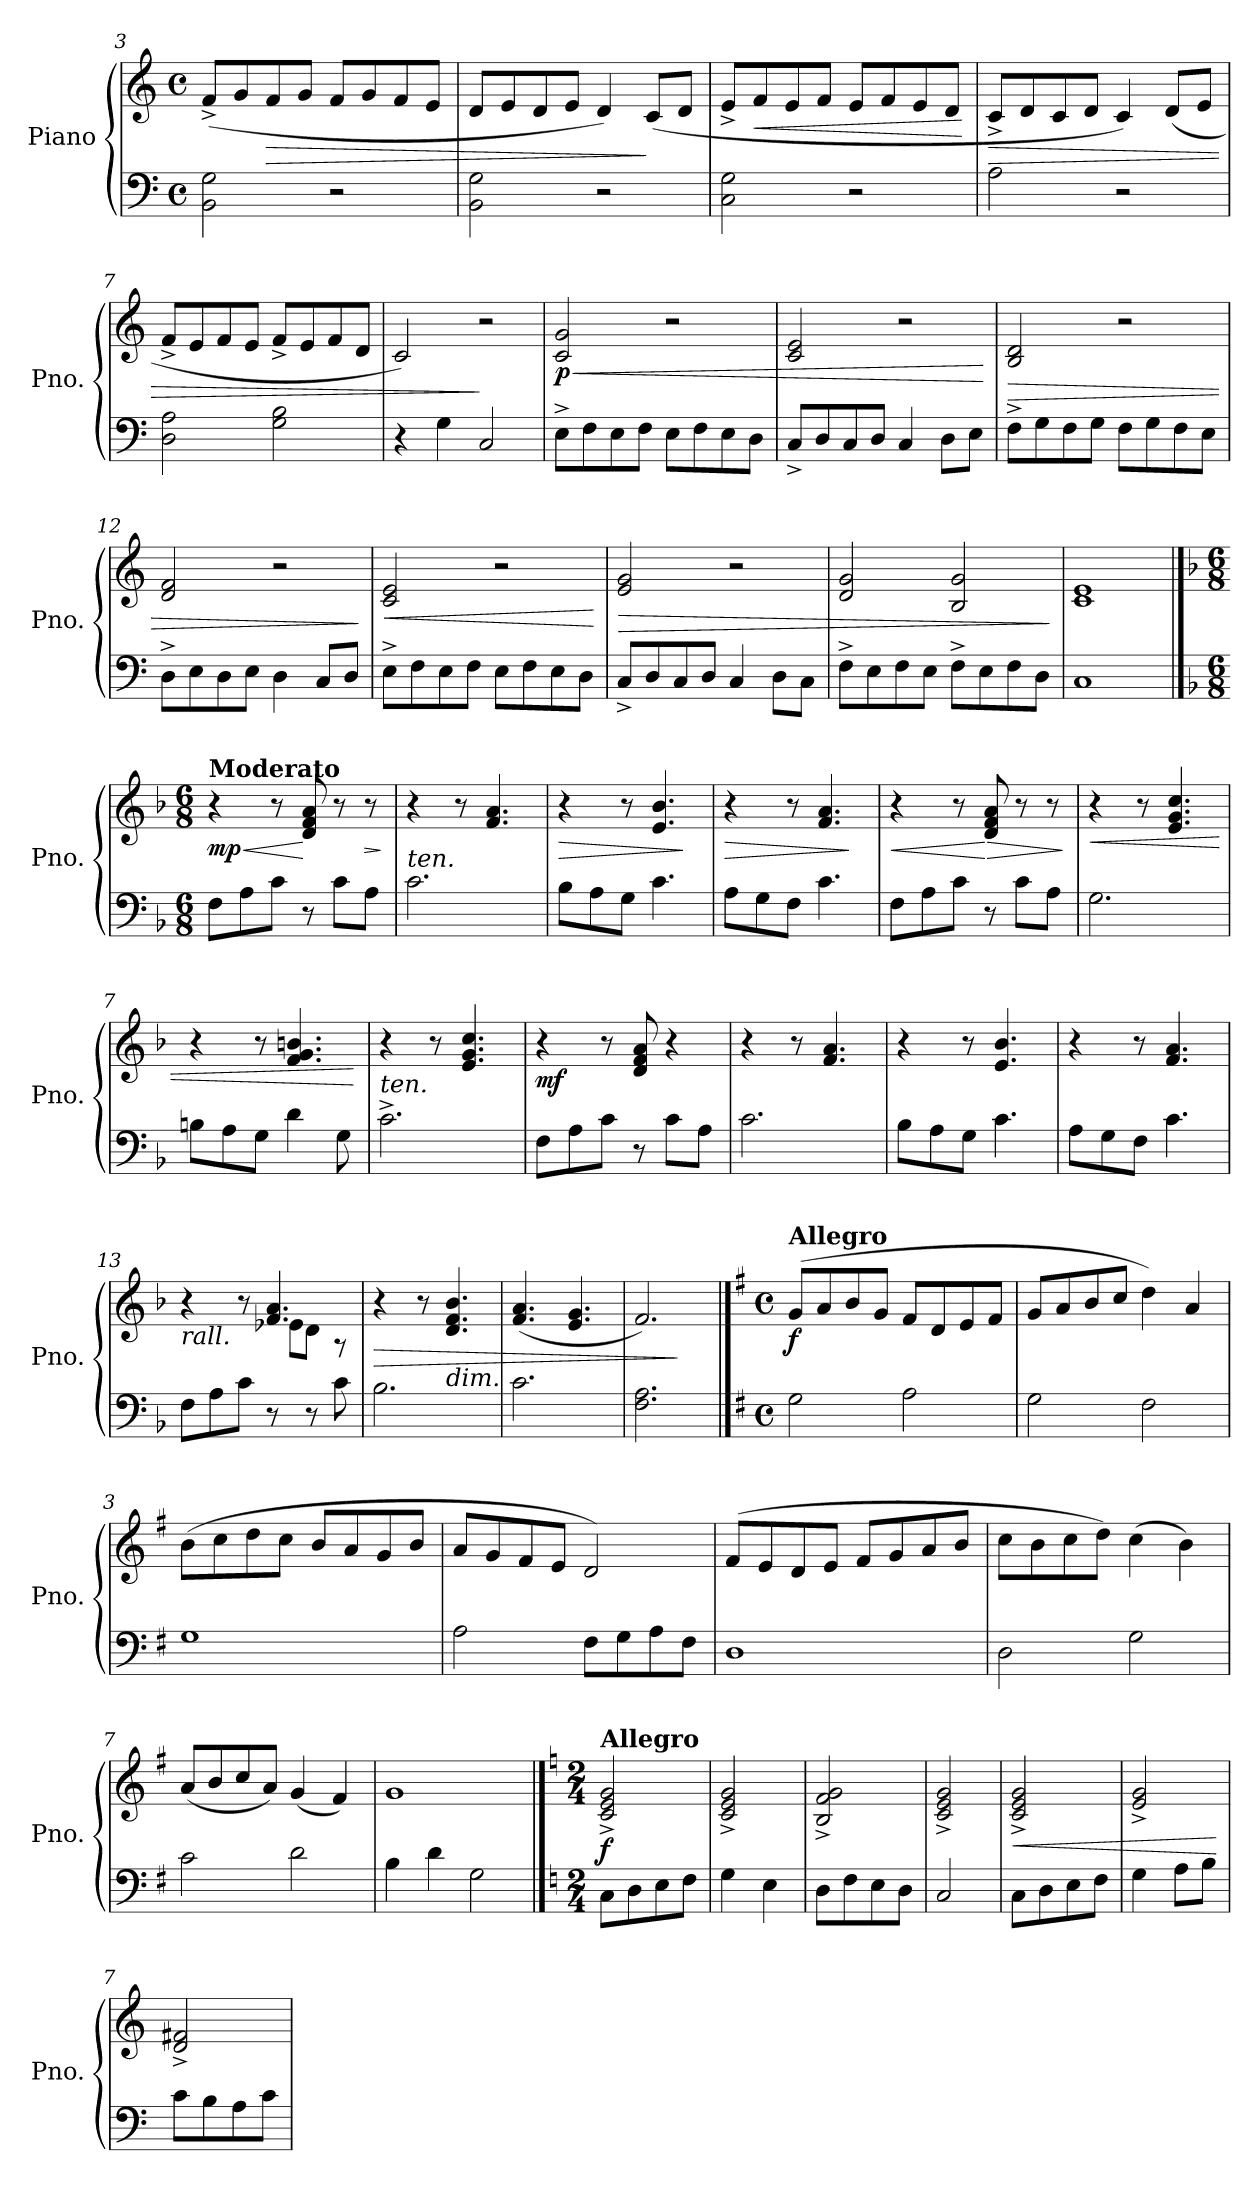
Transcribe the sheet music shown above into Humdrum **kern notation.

**kern	**kern	**dynam
*part1	*part1	*part1
*staff2	*staff1	*staff1/2
*I"Piano	*	*
*I'Pno.	*	*
*clefF4	*clefG2	*
*k[]	*k[]	*
*M4/4	*M4/4	*
*met(c)	*met(c)	*
=3	=3	=3
2BB\ 2G\	(<8f^/L	.
.	8g/	.
!	!	!LO:HP:b
.	8f/	>
.	8g/J	.
2r	8f/L	.
.	8g/	.
.	8f/	.
.	8e/J	.
!!LO:LB:g=z
=4	=4	=4
2BB\ 2G\	8d/L	.
.	8e/	.
.	8d/	.
.	8e/J	.
2r	4d/)	.
.	(<8c/L	]
.	8d/J	.
=5	=5	=5
2C\ 2G\	8e^/L	.
!	!	!LO:HP:b
.	8f/	<
.	8e/	.
.	8f/J	.
2r	8e/L	.
.	8f/	.
.	8e/	.
.	8d/J	.
.	.	[
=6	=6	=6
!	!	!LO:HP:b
2A\	8c^/L	>
.	8d/	.
.	8c/	.
.	8d/J	.
2r	4c/)	.
.	(<8d/L	.
.	8e/J	.
!!LO:LB:g=z
=7	=7	=7
2D\ 2A\	8f^/L	.
.	8e/	.
.	8f/	.
.	8e/J	.
2G\ 2B\	8f^/L	.
.	8e/	.
.	8f/	.
.	8d/J	.
=8	=8	=8
4r	2c/)	.
4G\	.	.
2C/	2r	]
=9	=9	=9
!	!	!LO:HP:b
!	!	!LO:DY:n=1:b
8E^\L	2c/ 2g/	< p
8F\	.	.
8E\	.	.
8F\J	.	.
8E\L	2r	.
8F\	.	.
8E\	.	.
8D\J	.	.
=10	=10	=10
8C^/L	2c/ 2e/	.
8D/	.	.
8C/	.	.
8D/J	.	.
4C/	2r	.
8D\L	.	.
8E\J	.	.
.	.	[
!!LO:PB:g=z
=11	=11	=11
!	!	!LO:HP:b
8F^\L	2B/ 2d/	>
8G\	.	.
8F\	.	.
8G\J	.	.
8F\L	2r	.
8G\	.	.
8F\	.	.
8E\J	.	.
=12	=12	=12
8D^\L	2d/ 2f/	.
8E\	.	.
8D\	.	.
8E\J	.	.
4D\	2r	.
8C/L	.	.
8D/J	.	.
.	.	]
=13	=13	=13
!	!	!LO:HP:b
8E^\L	2c/ 2e/	<
8F\	.	.
8E\	.	.
8F\J	.	.
8E\L	2r	.
8F\	.	.
8E\	.	.
8D\J	.	.
.	.	[
!!LO:LB:g=z
=14	=14	=14
!	!	!LO:HP:b
8C^/L	2e/ 2g/	>
8D/	.	.
8C/	.	.
8D/J	.	.
4C/	2r	.
8D\L	.	.
8C\J	.	.
=15	=15	=15
8F^\L	2d/ 2g/	.
8E\	.	.
8F\	.	.
8E\J	.	.
8F^\L	2B/ 2g/	.
8E\	.	.
8F\	.	.
8D\J	.	.
.	.	]
=16	=16	=16
1C	1c 1e	.
!!LO:LB:g=z
==1	==1	==1
*k[b-]	*k[b-]	*
*M6/8	*M6/8	*
!	!LO:TX:a:B:t=Moderato	!
!	!	!LO:HP:b
!	!	!LO:DY:n=1:b
8F\L	4r	< mp
8A\	.	.
8c\J	8r	.
8r	8d/ 8f/ 8a/	[
8c\L	8r	.
!	!	!LO:HP:b
8A\J	8r	>
.	.	]
=2	=2	=2
!LO:TX:a:i:t=ten.	!	!
2.c\	4r	.
.	8r	.
.	4.f/ 4.a/	.
=3	=3	=3
!	!	!LO:HP:b
8B-\L	4r	>
8A\	.	.
8G\J	8r	.
4.c\	4.e/ 4.b-/	.
.	.	]
=4	=4	=4
!	!	!LO:HP:b
8A\L	4r	>
8G\	.	.
8F\J	8r	.
4.c\	4.f/ 4.a/	.
.	.	]
=5	=5	=5
!	!	!LO:HP:b
8F\L	4r	<
8A\	.	.
8c\J	8r	.
!	!	!LO:HP:n=1:b
8r	8d/ 8f/ 8a/	[ >
8c\L	8r	.
8A\J	8r	.
.	.	]
!!LO:LB:g=z
=6	=6	=6
!	!	!LO:HP:b
2.G\	4r	<
.	8r	.
.	4.e/ 4.g/ 4.cc/	.
=7	=7	=7
8Bn\L	4r	.
8A\	.	.
8G\J	8r	.
4d\	4.f/ 4.g/ 4.bn/	.
8G\	.	.
.	.	[
=8	=8	=8
!LO:TX:a:i:t=ten.	!	!
2.c^\	4r	.
.	8r	.
.	4.e/ 4.g/ 4.cc/	.
=9	=9	=9
!	!	!LO:DY:b
8F\L	4r	mf
8A\	.	.
8c\J	8r	.
8r	8d/ 8f/ 8a/	.
8c\L	4r	.
8A\J	.	.
=10	=10	=10
2.c\	4r	.
.	8r	.
.	4.f/ 4.a/	.
=11	=11	=11
8B-\L	4r	.
8A\	.	.
8G\J	8r	.
4.c\	4.e/ 4.b-/	.
!!LO:LB:g=z
=12	=12	=12
8A\L	4r	.
8G\	.	.
8F\J	8r	.
4.c\	4.f/ 4.a/	.
=13	=13	=13
*	*^	*
!	!LO:TX:b:i:t=rall.	!	!
8F\L	4r	4ryy	.
8A\	.	.	.
8c\J	8r	8ryy	.
8r	4.f/ 4.a/	8e-X\L	.
8r	.	8d\J	.
8c\	.	8r	.
=14	=14	=14	=14
!	!	!	!LO:HP:b
*	*v	*v	*
2.B-\	4r	>
.	8r	.
!	!LO:TX:b:i:t=dim.	!
.	4.d/ 4.f/ 4.b-/	.
=15	=15	=15
2.c\	(<4.f/ 4.a/	.
.	4.e/ 4.g/	.
=16	=16	=16
2.F\ 2.A\	2.f/)	.
.	.	]
!!LO:PB:g=z
==1	==1	==1
*k[f#]	*k[f#]	*
*M4/4	*M4/4	*
*met(c)	*met(c)	*
!	!LO:TX:a:B:t=Allegro	!
!	!	!LO:DY:b
2G\	(>8g/L	f
.	8a/	.
.	8b/	.
.	8g/J	.
2A\	8f#/L	.
.	8d/	.
.	8e/	.
.	8f#/J	.
=2	=2	=2
2G\	8g/L	.
.	8a/	.
.	8b/	.
.	8cc/J	.
2F#\	4dd\)	.
.	4a/	.
=3	=3	=3
1G	(>8b\L	.
.	8cc\	.
.	8dd\	.
.	8cc\J	.
.	8b/L	.
.	8a/	.
.	8g/	.
.	8b/J	.
=4	=4	=4
2A\	8a/L	.
.	8g/	.
.	8f#/	.
.	8e/J	.
8F#\L	2d/)	.
8G\	.	.
8A\	.	.
8F#\J	.	.
!!LO:LB:g=z
=5	=5	=5
1D	(>8f#/L	.
.	8e/	.
.	8d/	.
.	8e/J	.
.	8f#/L	.
.	8g/	.
.	8a/	.
.	8b/J	.
=6	=6	=6
2D\	8cc\L	.
.	8b\	.
.	8cc\	.
.	8dd\J)	.
2G\	(>4cc\	.
.	4b\)	.
=7	=7	=7
2c\	(<8a/L	.
.	8b/	.
.	8cc/	.
.	8a/J)	.
2d\	(<4g/	.
.	4f#/)	.
=8	=8	=8
4B\	1g	.
4d\	.	.
2G\	.	.
!!LO:LB:g=z
==1	==1	==1
*k[]	*k[]	*
*M2/4	*M2/4	*
!	!LO:TX:a:B:t=Allegro	!
!	!	!LO:DY:b
8C\L	2c/^ 2e/^ 2g/^	f
8D\	.	.
8E\	.	.
8F\J	.	.
=2	=2	=2
4G\	2c/^ 2e/^ 2g/^	.
4E\	.	.
=3	=3	=3
8D\L	2B/^ 2f/^ 2g/^	.
8F\	.	.
8E\	.	.
8D\J	.	.
=4	=4	=4
2C/	2c/^ 2e/^ 2g/^	.
=5	=5	=5
!	!	!LO:HP:b
8C\L	2c/^ 2e/^ 2g/^	<
8D\	.	.
8E\	.	.
8F\J	.	.
=6	=6	=6
4G\	2e/^ 2g/^	.
8A\L	.	.
8B\J	.	.
.	.	[
=7	=7	=7
8c\L	2d/^ 2f#X/^	.
8B\	.	.
8A\	.	.
8c\J	.	.
=	=	=
*-	*-	*-
